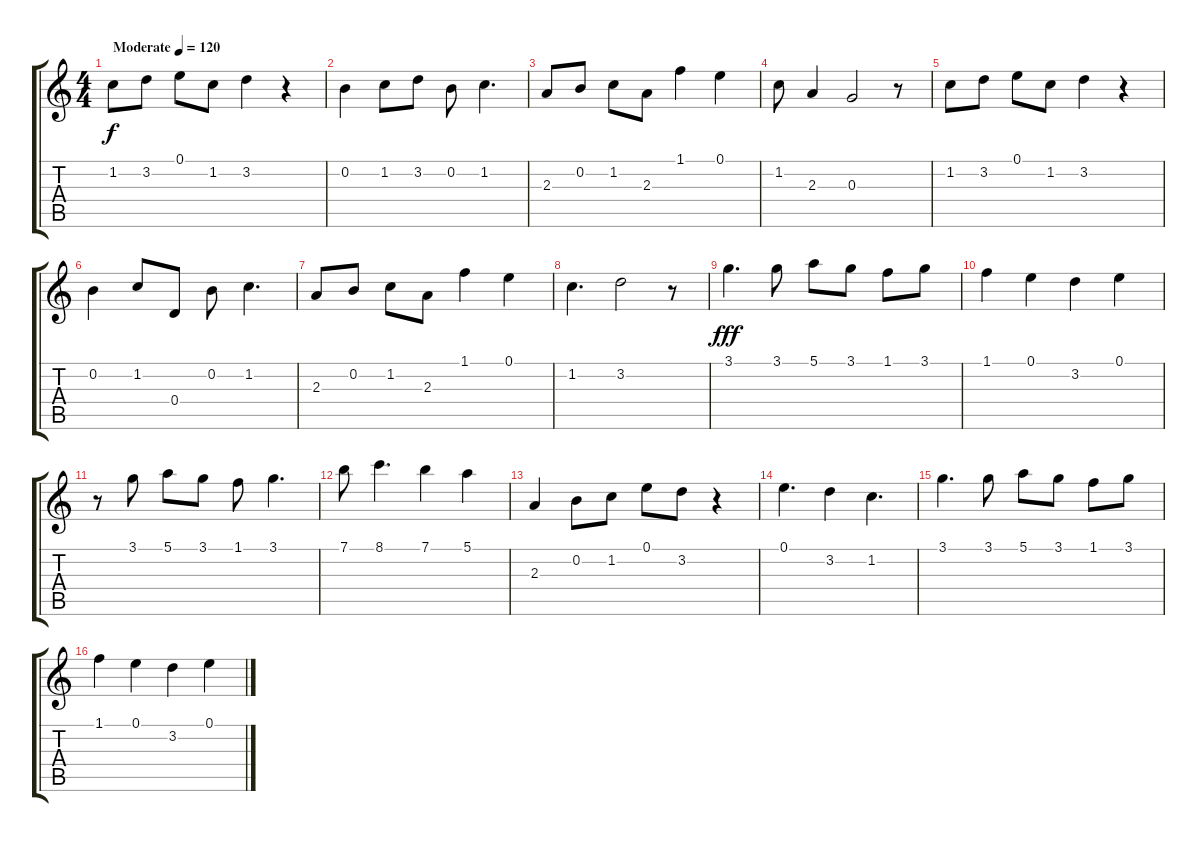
\track "" {instrument acousticguitarnylon}
\staff {score tabs}
\tuning (E4 B3 G3 D3 A2 E2) {hide}
\ts (4 4)
\tempo (120 "Moderate")
\clef g2
\ks c
1.2.8{dy f instrument acousticguitarnylon} 3.2.8 0.1.8 1.2.8 3.2.4 r.4 |
0.2.4 1.2.8 3.2.8 0.2.8 1.2.4{d} |
2.3.8 0.2.8 1.2.8 2.3.8 1.1.4 0.1.4 |
1.2.8 2.3.4 0.3.2 r.8 |
1.2.8 3.2.8 0.1.8 1.2.8 3.2.4 r.4 |
0.2.4 1.2.8 0.4.8 0.2.8 1.2.4{d} |
2.3.8 0.2.8 1.2.8 2.3.8 1.1.4 0.1.4 |
1.2.4{d} 3.2.2 r.8 |
3.1.4{d dy fff} 3.1.8 5.1.8 3.1.8 1.1.8 3.1.8 |
1.1.4 0.1.4 3.2.4 0.1.4 |
r.8 3.1.8 5.1.8 3.1.8 1.1.8 3.1.4{d} |
7.1.8 8.1.4{d} 7.1.4 5.1.4 |
2.3.4 0.2.8 1.2.8 0.1.8 3.2.8 r.4 |
0.1.4{d} 3.2.4 1.2.4{d} |
3.1.4{d} 3.1.8 5.1.8 3.1.8 1.1.8 3.1.8 |
1.1.4 0.1.4 3.2.4 0.1.4
